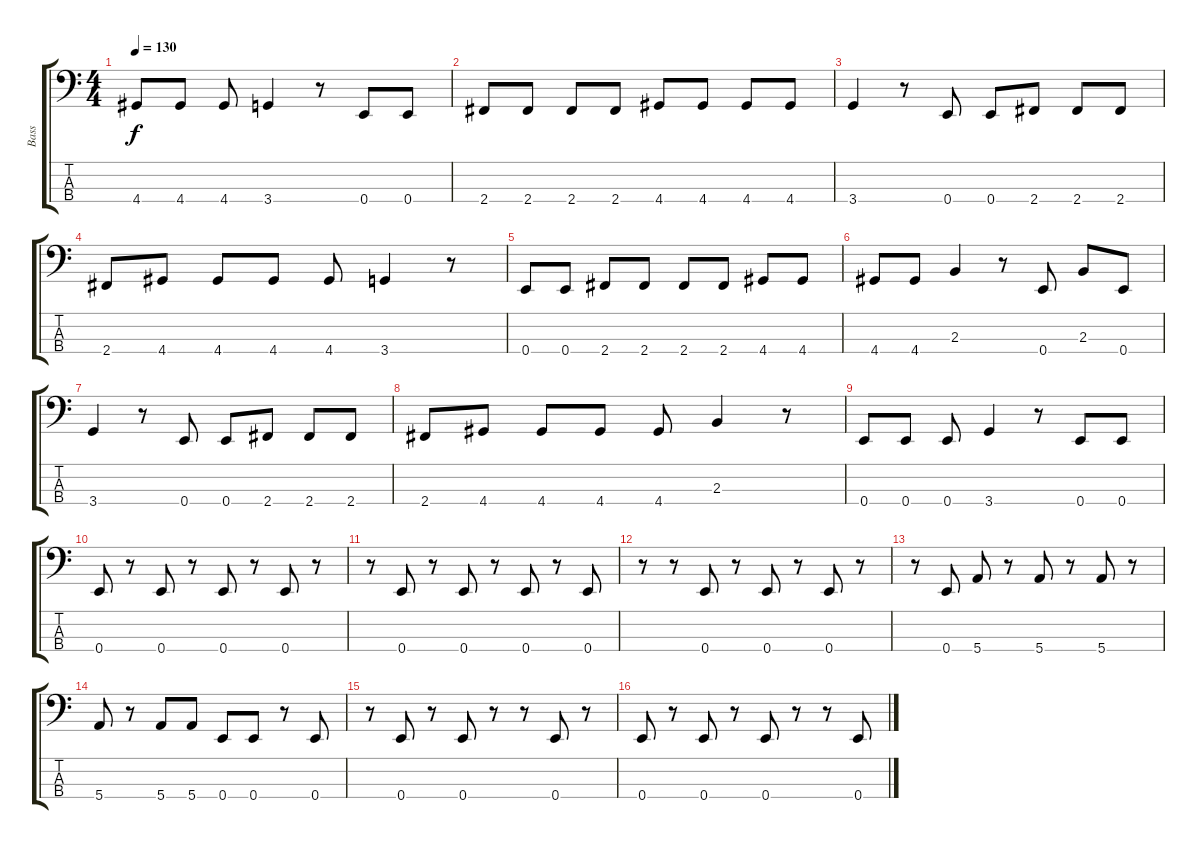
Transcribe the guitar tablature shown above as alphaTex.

\track ("Bass" "Bass") {instrument slapbass1}
\staff {score tabs}
\tuning (G2 D2 A1 E1) {hide}
\ts (4 4)
\tempo 130
\clef f4
\ks c
4.4.8{dy f} 4.4.8 4.4.8 3.4.4 r.8 0.4.8 0.4.8 |
2.4.8 2.4.8 2.4.8 2.4.8 4.4.8 4.4.8 4.4.8 4.4.8 |
3.4.4 r.8 0.4.8 0.4.8 2.4.8 2.4.8 2.4.8 |
2.4.8 4.4.8 4.4.8 4.4.8 4.4.8 3.4.4 r.8 |
0.4.8 0.4.8 2.4.8 2.4.8 2.4.8 2.4.8 4.4.8 4.4.8 |
4.4.8 4.4.8 2.3.4 r.8 0.4.8 2.3.8 0.4.8 |
3.4.4 r.8 0.4.8 0.4.8 2.4.8 2.4.8 2.4.8 |
2.4.8 4.4.8 4.4.8 4.4.8 4.4.8 2.3.4 r.8 |
0.4.8 0.4.8 0.4.8 3.4.4 r.8 0.4.8 0.4.8 |
0.4.8 r.8 0.4.8 r.8 0.4.8 r.8 0.4.8 r.8 |
r.8 0.4.8 r.8 0.4.8 r.8 0.4.8 r.8 0.4.8 |
r.8 r.8 0.4.8 r.8 0.4.8 r.8 0.4.8 r.8 |
r.8 0.4.8 5.4.8 r.8 5.4.8 r.8 5.4.8 r.8 |
5.4.8 r.8 5.4.8 5.4.8 0.4.8 0.4.8 r.8 0.4.8 |
r.8 0.4.8 r.8 0.4.8 r.8 r.8 0.4.8 r.8 |
0.4.8 r.8 0.4.8 r.8 0.4.8 r.8 r.8 0.4.8
